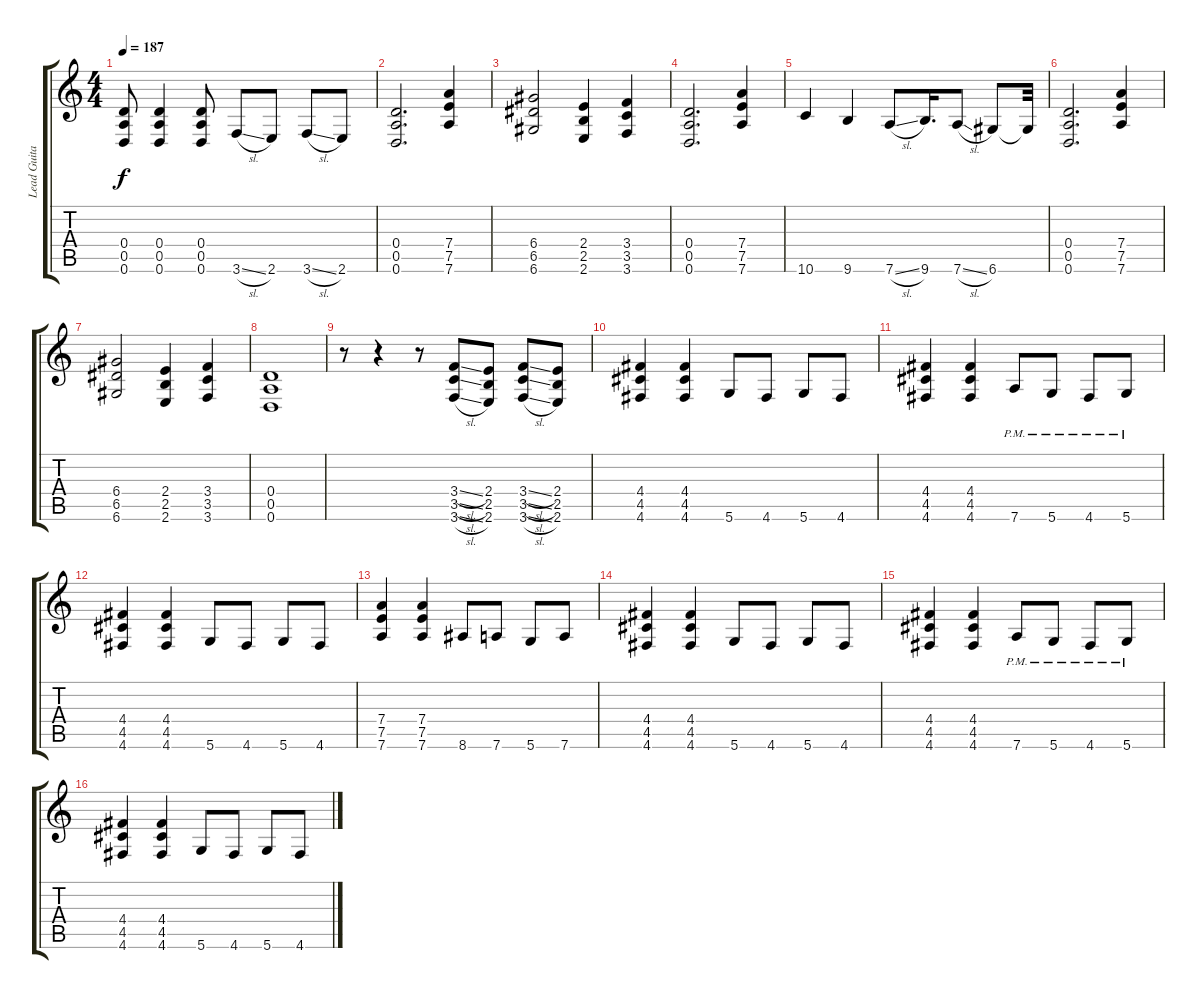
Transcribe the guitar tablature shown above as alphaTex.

\track ("Lead Guitar" "Lead Guita") {instrument acousticguitarsteel}
\staff {score tabs}
\tuning (E4 B3 G3 D3 A2 D2) {hide}
\ts (4 4)
\tempo 187
\clef g2
\ks c
(0.4 0.5 0.6).8{dy f} (0.4 0.5 0.6).4 (0.4 0.5 0.6).8 3.6{sl}.8 2.6.8 3.6{sl}.8 2.6.8 |
(0.4 0.5 0.6).2{d} (7.4 7.5 7.6).4 |
(6.4 6.5 6.6).2 (2.4 2.5 2.6).4 (3.4 3.5 3.6).4 |
(0.4 0.5 0.6).2{d} (7.4 7.5 7.6).4 |
10.6.4 9.6.4 7.6{sl}.8 9.6.16{d} 7.6{sl}.8 6.6.8 6.6{t}.32 |
(0.4 0.5 0.6).2{d} (7.4 7.5 7.6).4 |
(6.4 6.5 6.6).2 (2.4 2.5 2.6).4 (3.4 3.5 3.6).4 |
(0.4 0.5 0.6).1 |
r.8 r.4 r.8 (3.4{sl} 3.5{sl} 3.6{sl}).8 (2.4 2.5 2.6).8 (3.4{sl} 3.5{sl} 3.6{sl}).8 (2.4 2.5 2.6).8 |
(4.4 4.5 4.6).4 (4.4 4.5 4.6).4 5.6.8 4.6.8 5.6.8 4.6.8 |
(4.4 4.5 4.6).4 (4.4 4.5 4.6).4 7.6{pm}.8 5.6{pm}.8 4.6{pm}.8 5.6{pm}.8 |
(4.4 4.5 4.6).4 (4.4 4.5 4.6).4 5.6.8 4.6.8 5.6.8 4.6.8 |
(7.4 7.5 7.6).4 (7.4 7.5 7.6).4 8.6.8 7.6.8 5.6.8 7.6.8 |
(4.4 4.5 4.6).4 (4.4 4.5 4.6).4 5.6.8 4.6.8 5.6.8 4.6.8 |
(4.4 4.5 4.6).4 (4.4 4.5 4.6).4 7.6{pm}.8 5.6{pm}.8 4.6{pm}.8 5.6{pm}.8 |
(4.4 4.5 4.6).4 (4.4 4.5 4.6).4 5.6.8 4.6.8 5.6.8 4.6.8
